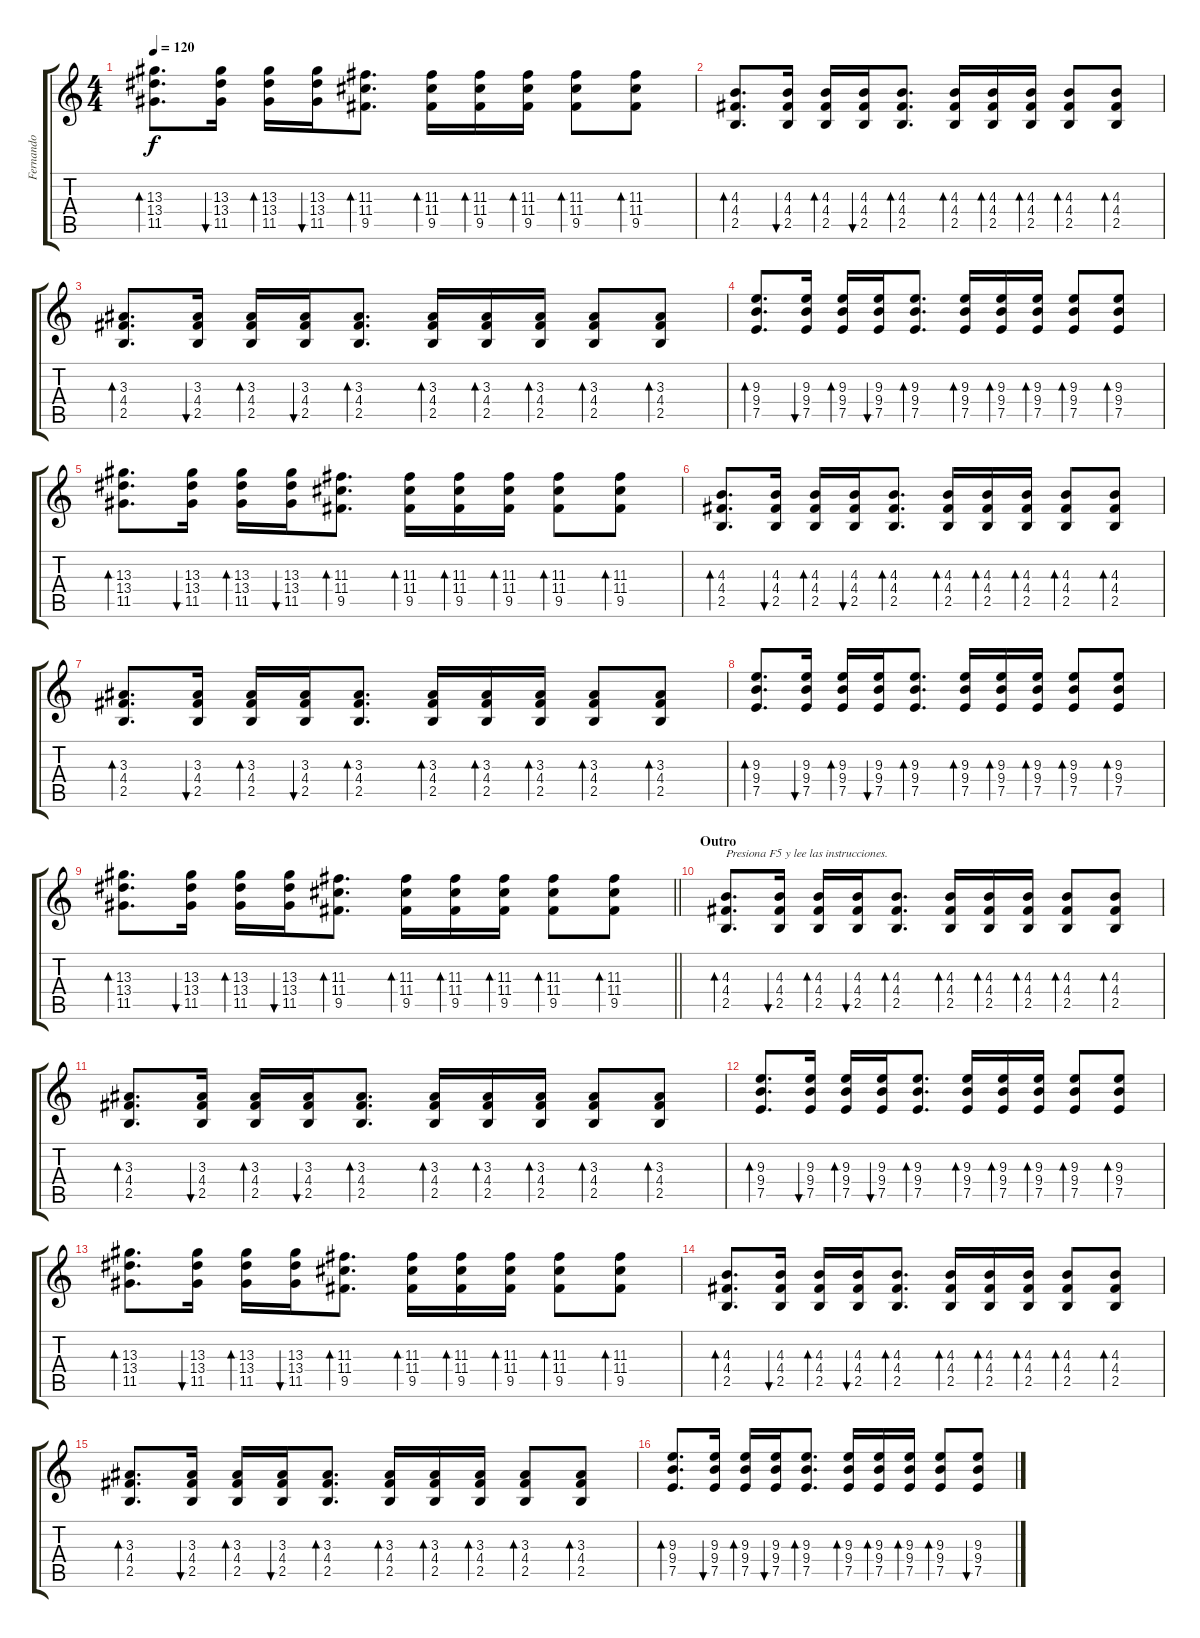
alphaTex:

\track ("Fernando" "Fernando") {instrument acousticguitarsteel}
\staff {score tabs}
\tuning (E4 B3 G3 D3 A2 E2) {hide}
\ts (4 4)
\tempo 120
\clef g2
\ks c
(13.3 13.4 11.5).8{d bd 60 dy f} (13.3 13.4 11.5).16{bu 60} (13.3 13.4 11.5).16{bd 60} (13.3 13.4 11.5).16{bu 60} (11.3 11.4 9.5).8{d bd 60} (11.3 11.4 9.5).16{bd 60} (11.3 11.4 9.5).16{bd 60} (11.3 11.4 9.5).16{bd 60} (11.3 11.4 9.5).8{bd 60} (11.3 11.4 9.5).8{bd 60} |
(4.3 4.4 2.5).8{d bd 60 instrument acousticguitarsteel} (4.3 4.4 2.5).16{bu 60} (4.3 4.4 2.5).16{bd 60} (4.3 4.4 2.5).16{bu 60} (4.3 4.4 2.5).8{d bd 60} (4.3 4.4 2.5).16{bd 60} (4.3 4.4 2.5).16{bd 60} (4.3 4.4 2.5).16{bd 60} (4.3 4.4 2.5).8{bd 60} (4.3 4.4 2.5).8{bd 60} |
(3.3 4.4 2.5).8{d bd 60} (3.3 4.4 2.5).16{bu 60} (3.3 4.4 2.5).16{bd 60} (3.3 4.4 2.5).16{bu 60} (3.3 4.4 2.5).8{d bd 60} (3.3 4.4 2.5).16{bd 60} (3.3 4.4 2.5).16{bd 60} (3.3 4.4 2.5).16{bd 60} (3.3 4.4 2.5).8{bd 60} (3.3 4.4 2.5).8{bd 60} |
(9.3 9.4 7.5).8{d bd 60} (9.3 9.4 7.5).16{bu 60} (9.3 9.4 7.5).16{bd 60} (9.3 9.4 7.5).16{bu 60} (9.3 9.4 7.5).8{d bd 60} (9.3 9.4 7.5).16{bd 60} (9.3 9.4 7.5).16{bd 60} (9.3 9.4 7.5).16{bd 60} (9.3 9.4 7.5).8{bd 60} (9.3 9.4 7.5).8{bd 60} |
(13.3 13.4 11.5).8{d bd 60} (13.3 13.4 11.5).16{bu 60} (13.3 13.4 11.5).16{bd 60} (13.3 13.4 11.5).16{bu 60} (11.3 11.4 9.5).8{d bd 60} (11.3 11.4 9.5).16{bd 60} (11.3 11.4 9.5).16{bd 60} (11.3 11.4 9.5).16{bd 60} (11.3 11.4 9.5).8{bd 60} (11.3 11.4 9.5).8{bd 60} |
(4.3 4.4 2.5).8{d bd 60 instrument acousticguitarsteel} (4.3 4.4 2.5).16{bu 60} (4.3 4.4 2.5).16{bd 60} (4.3 4.4 2.5).16{bu 60} (4.3 4.4 2.5).8{d bd 60} (4.3 4.4 2.5).16{bd 60} (4.3 4.4 2.5).16{bd 60} (4.3 4.4 2.5).16{bd 60} (4.3 4.4 2.5).8{bd 60} (4.3 4.4 2.5).8{bd 60} |
(3.3 4.4 2.5).8{d bd 60} (3.3 4.4 2.5).16{bu 60} (3.3 4.4 2.5).16{bd 60} (3.3 4.4 2.5).16{bu 60} (3.3 4.4 2.5).8{d bd 60} (3.3 4.4 2.5).16{bd 60} (3.3 4.4 2.5).16{bd 60} (3.3 4.4 2.5).16{bd 60} (3.3 4.4 2.5).8{bd 60} (3.3 4.4 2.5).8{bd 60} |
(9.3 9.4 7.5).8{d bd 60} (9.3 9.4 7.5).16{bu 60} (9.3 9.4 7.5).16{bd 60} (9.3 9.4 7.5).16{bu 60} (9.3 9.4 7.5).8{d bd 60} (9.3 9.4 7.5).16{bd 60} (9.3 9.4 7.5).16{bd 60} (9.3 9.4 7.5).16{bd 60} (9.3 9.4 7.5).8{bd 60} (9.3 9.4 7.5).8{bd 60} |
\barLineRight lightlight
(13.3 13.4 11.5).8{d bd 60} (13.3 13.4 11.5).16{bu 60} (13.3 13.4 11.5).16{bd 60} (13.3 13.4 11.5).16{bu 60} (11.3 11.4 9.5).8{d bd 60} (11.3 11.4 9.5).16{bd 60} (11.3 11.4 9.5).16{bd 60} (11.3 11.4 9.5).16{bd 60} (11.3 11.4 9.5).8{bd 60} (11.3 11.4 9.5).8{bd 60} |
\section ("" "Outro")
(4.3 4.4 2.5).8{d bd 60 txt "Presiona F5 y lee las instrucciones." instrument acousticguitarsteel} (4.3 4.4 2.5).16{bu 60} (4.3 4.4 2.5).16{bd 60} (4.3 4.4 2.5).16{bu 60} (4.3 4.4 2.5).8{d bd 60} (4.3 4.4 2.5).16{bd 60} (4.3 4.4 2.5).16{bd 60} (4.3 4.4 2.5).16{bd 60} (4.3 4.4 2.5).8{bd 60} (4.3 4.4 2.5).8{bd 60} |
(3.3 4.4 2.5).8{d bd 60} (3.3 4.4 2.5).16{bu 60} (3.3 4.4 2.5).16{bd 60} (3.3 4.4 2.5).16{bu 60} (3.3 4.4 2.5).8{d bd 60} (3.3 4.4 2.5).16{bd 60} (3.3 4.4 2.5).16{bd 60} (3.3 4.4 2.5).16{bd 60} (3.3 4.4 2.5).8{bd 60} (3.3 4.4 2.5).8{bd 60} |
(9.3 9.4 7.5).8{d bd 60} (9.3 9.4 7.5).16{bu 60} (9.3 9.4 7.5).16{bd 60} (9.3 9.4 7.5).16{bu 60} (9.3 9.4 7.5).8{d bd 60} (9.3 9.4 7.5).16{bd 60} (9.3 9.4 7.5).16{bd 60} (9.3 9.4 7.5).16{bd 60} (9.3 9.4 7.5).8{bd 60} (9.3 9.4 7.5).8{bd 60} |
(13.3 13.4 11.5).8{d bd 60} (13.3 13.4 11.5).16{bu 60} (13.3 13.4 11.5).16{bd 60} (13.3 13.4 11.5).16{bu 60} (11.3 11.4 9.5).8{d bd 60} (11.3 11.4 9.5).16{bd 60} (11.3 11.4 9.5).16{bd 60} (11.3 11.4 9.5).16{bd 60} (11.3 11.4 9.5).8{bd 60} (11.3 11.4 9.5).8{bd 60} |
(4.3 4.4 2.5).8{d bd 60} (4.3 4.4 2.5).16{bu 60} (4.3 4.4 2.5).16{bd 60} (4.3 4.4 2.5).16{bu 60} (4.3 4.4 2.5).8{d bd 60} (4.3 4.4 2.5).16{bd 60} (4.3 4.4 2.5).16{bd 60} (4.3 4.4 2.5).16{bd 60} (4.3 4.4 2.5).8{bd 60} (4.3 4.4 2.5).8{bd 60} |
(3.3 4.4 2.5).8{d bd 60} (3.3 4.4 2.5).16{bu 60} (3.3 4.4 2.5).16{bd 60} (3.3 4.4 2.5).16{bu 60} (3.3 4.4 2.5).8{d bd 60} (3.3 4.4 2.5).16{bd 60} (3.3 4.4 2.5).16{bd 60} (3.3 4.4 2.5).16{bd 60} (3.3 4.4 2.5).8{bd 60} (3.3 4.4 2.5).8{bd 60} |
(9.3 9.4 7.5).8{d bd 60} (9.3 9.4 7.5).16{bu 60} (9.3 9.4 7.5).16{bd 60} (9.3 9.4 7.5).16{bu 60} (9.3 9.4 7.5).8{d bd 60} (9.3 9.4 7.5).16{bd 60} (9.3 9.4 7.5).16{bd 60} (9.3 9.4 7.5).16{bd 60} (9.3 9.4 7.5).8{bd 60} (9.3 9.4 7.5).8{bu 60}
